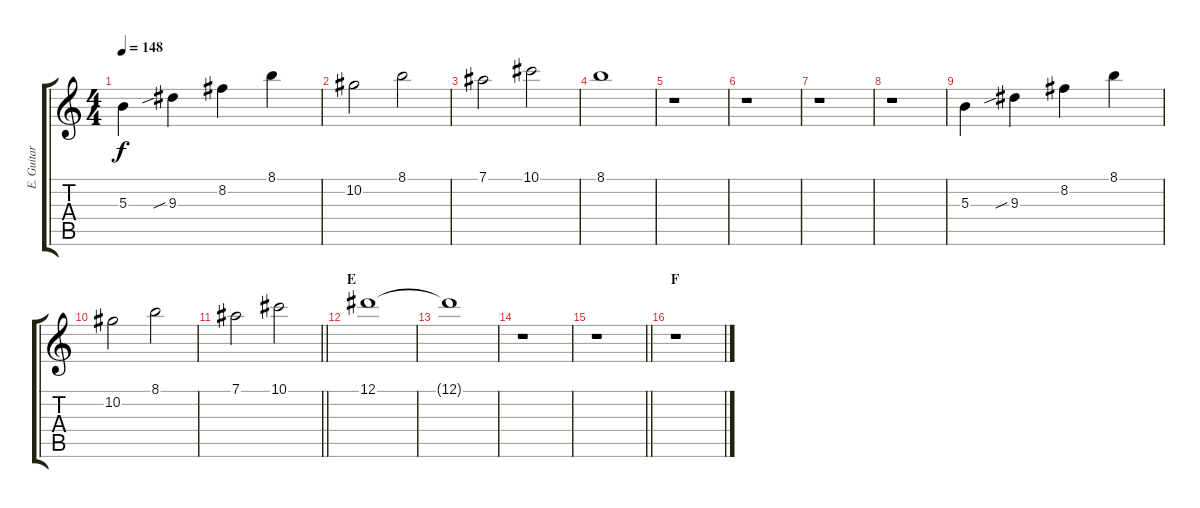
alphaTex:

\track ("E. Guitar V" "E. Guitar ") {instrument overdrivenguitar}
\staff {score tabs}
\tuning (Eb4 Bb3 Gb3 Db3 Ab2 Eb2) {hide}
\ts (4 4)
\tempo 148
\clef g2
\ks c
5.3.4{dy f} 9.3{sib}.4 8.2.4 8.1.4 |
10.2.2 8.1.2 |
7.1.2 10.1.2 |
8.1.1 |
r.1 |
r.1 |
r.1 |
r.1 |
5.3.4 9.3{sib}.4 8.2.4 8.1.4 |
10.2.2 8.1.2 |
\barLineRight lightlight
7.1.2 10.1.2 |
\section ("" "E")
12.1.1 |
12.1{t}.1 |
r.1 |
\barLineRight lightlight
r.1 |
\section ("" "F")
r.1
